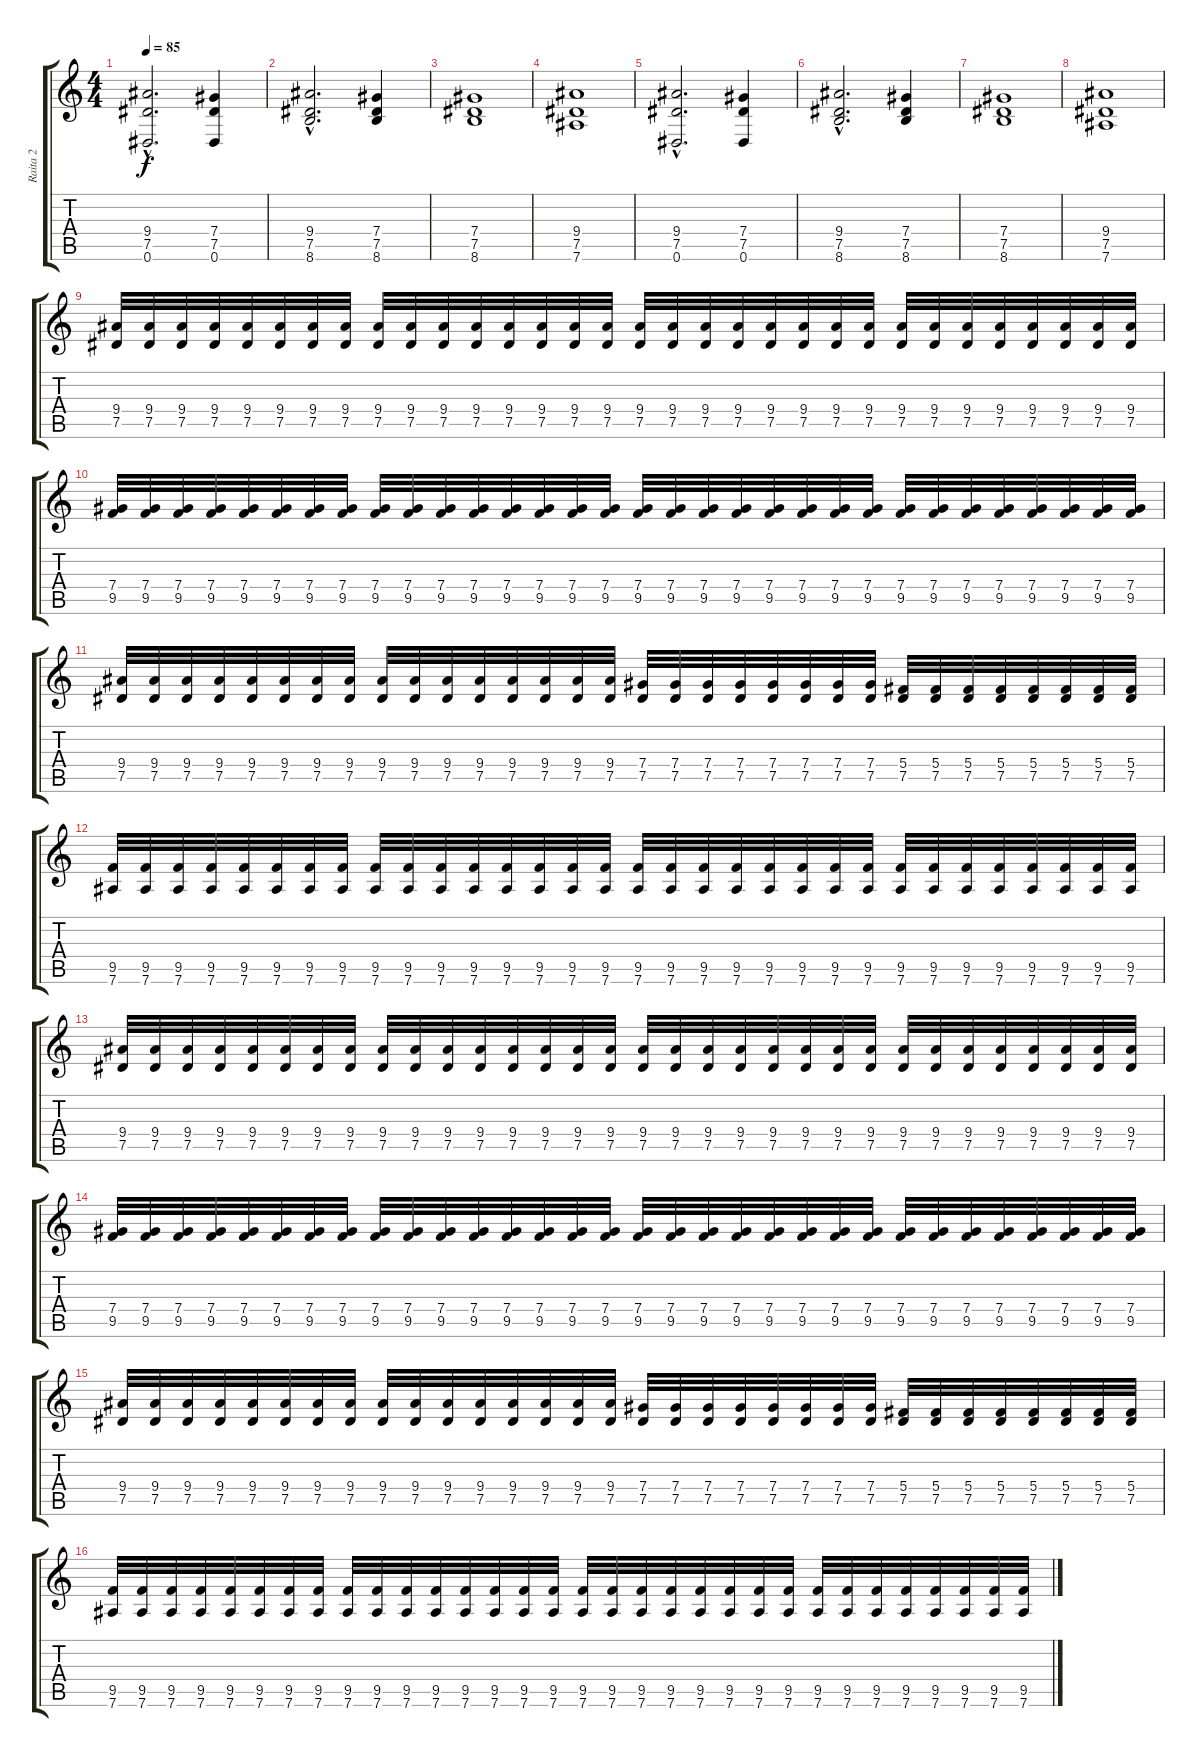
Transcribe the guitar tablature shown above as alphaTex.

\track ("Raita 2" "Raita 2") {instrument distortionguitar}
\staff {score tabs}
\tuning (Eb4 Bb3 Gb3 Db3 Ab2 Eb2) {hide}
\ts (4 4)
\tempo 85
\clef g2
\ks c
(9.4{hac} 7.5{hac} 0.6{hac}).2{d dy f} (7.4 7.5 0.6).4 |
(9.4{hac} 7.5{hac} 8.6{hac}).2{d} (7.4 7.5 8.6).4 |
(7.4 7.5 8.6).1 |
(9.4 7.5 7.6).1 |
(9.4{hac} 7.5{hac} 0.6{hac}).2{d} (7.4 7.5 0.6).4 |
(9.4{hac} 7.5{hac} 8.6{hac}).2{d} (7.4 7.5 8.6).4 |
(7.4 7.5 8.6).1 |
(9.4 7.5 7.6).1 |
(9.4 7.5).32{volume 7} (9.4 7.5).32 (9.4 7.5).32 (9.4 7.5).32 (9.4 7.5).32 (9.4 7.5).32 (9.4 7.5).32 (9.4 7.5).32 (9.4 7.5).32 (9.4 7.5).32 (9.4 7.5).32 (9.4 7.5).32 (9.4 7.5).32 (9.4 7.5).32 (9.4 7.5).32 (9.4 7.5).32 (9.4 7.5).32 (9.4 7.5).32 (9.4 7.5).32 (9.4 7.5).32 (9.4 7.5).32 (9.4 7.5).32 (9.4 7.5).32 (9.4 7.5).32 (9.4 7.5).32 (9.4 7.5).32 (9.4 7.5).32 (9.4 7.5).32 (9.4 7.5).32 (9.4 7.5).32 (9.4 7.5).32 (9.4 7.5).32 |
(7.4 9.5).32{volume 7} (7.4 9.5).32 (7.4 9.5).32 (7.4 9.5).32 (7.4 9.5).32 (7.4 9.5).32 (7.4 9.5).32 (7.4 9.5).32 (7.4 9.5).32 (7.4 9.5).32 (7.4 9.5).32 (7.4 9.5).32 (7.4 9.5).32 (7.4 9.5).32 (7.4 9.5).32 (7.4 9.5).32 (7.4 9.5).32 (7.4 9.5).32 (7.4 9.5).32 (7.4 9.5).32 (7.4 9.5).32 (7.4 9.5).32 (7.4 9.5).32 (7.4 9.5).32 (7.4 9.5).32 (7.4 9.5).32 (7.4 9.5).32 (7.4 9.5).32 (7.4 9.5).32 (7.4 9.5).32 (7.4 9.5).32 (7.4 9.5).32 |
(9.4 7.5).32{volume 7} (9.4 7.5).32 (9.4 7.5).32 (9.4 7.5).32 (9.4 7.5).32 (9.4 7.5).32 (9.4 7.5).32 (9.4 7.5).32 (9.4 7.5).32 (9.4 7.5).32 (9.4 7.5).32 (9.4 7.5).32 (9.4 7.5).32 (9.4 7.5).32 (9.4 7.5).32 (9.4 7.5).32 (7.4 7.5).32 (7.4 7.5).32 (7.4 7.5).32 (7.4 7.5).32 (7.4 7.5).32 (7.4 7.5).32 (7.4 7.5).32 (7.4 7.5).32 (5.4 7.5).32 (5.4 7.5).32 (5.4 7.5).32 (5.4 7.5).32 (5.4 7.5).32 (5.4 7.5).32 (5.4 7.5).32 (5.4 7.5).32 |
(9.5 7.6).32{volume 7} (9.5 7.6).32 (9.5 7.6).32 (9.5 7.6).32 (9.5 7.6).32 (9.5 7.6).32 (9.5 7.6).32 (9.5 7.6).32 (9.5 7.6).32 (9.5 7.6).32 (9.5 7.6).32 (9.5 7.6).32 (9.5 7.6).32 (9.5 7.6).32 (9.5 7.6).32 (9.5 7.6).32 (9.5 7.6).32 (9.5 7.6).32 (9.5 7.6).32 (9.5 7.6).32 (9.5 7.6).32 (9.5 7.6).32 (9.5 7.6).32 (9.5 7.6).32 (9.5 7.6).32 (9.5 7.6).32 (9.5 7.6).32 (9.5 7.6).32 (9.5 7.6).32 (9.5 7.6).32 (9.5 7.6).32 (9.5 7.6).32 |
(9.4 7.5).32{volume 7} (9.4 7.5).32 (9.4 7.5).32 (9.4 7.5).32 (9.4 7.5).32 (9.4 7.5).32 (9.4 7.5).32 (9.4 7.5).32 (9.4 7.5).32 (9.4 7.5).32 (9.4 7.5).32 (9.4 7.5).32 (9.4 7.5).32 (9.4 7.5).32 (9.4 7.5).32 (9.4 7.5).32 (9.4 7.5).32 (9.4 7.5).32 (9.4 7.5).32 (9.4 7.5).32 (9.4 7.5).32 (9.4 7.5).32 (9.4 7.5).32 (9.4 7.5).32 (9.4 7.5).32 (9.4 7.5).32 (9.4 7.5).32 (9.4 7.5).32 (9.4 7.5).32 (9.4 7.5).32 (9.4 7.5).32 (9.4 7.5).32 |
(7.4 9.5).32{volume 7} (7.4 9.5).32 (7.4 9.5).32 (7.4 9.5).32 (7.4 9.5).32 (7.4 9.5).32 (7.4 9.5).32 (7.4 9.5).32 (7.4 9.5).32 (7.4 9.5).32 (7.4 9.5).32 (7.4 9.5).32 (7.4 9.5).32 (7.4 9.5).32 (7.4 9.5).32 (7.4 9.5).32 (7.4 9.5).32 (7.4 9.5).32 (7.4 9.5).32 (7.4 9.5).32 (7.4 9.5).32 (7.4 9.5).32 (7.4 9.5).32 (7.4 9.5).32 (7.4 9.5).32 (7.4 9.5).32 (7.4 9.5).32 (7.4 9.5).32 (7.4 9.5).32 (7.4 9.5).32 (7.4 9.5).32 (7.4 9.5).32 |
(9.4 7.5).32{volume 7} (9.4 7.5).32 (9.4 7.5).32 (9.4 7.5).32 (9.4 7.5).32 (9.4 7.5).32 (9.4 7.5).32 (9.4 7.5).32 (9.4 7.5).32 (9.4 7.5).32 (9.4 7.5).32 (9.4 7.5).32 (9.4 7.5).32 (9.4 7.5).32 (9.4 7.5).32 (9.4 7.5).32 (7.4 7.5).32 (7.4 7.5).32 (7.4 7.5).32 (7.4 7.5).32 (7.4 7.5).32 (7.4 7.5).32 (7.4 7.5).32 (7.4 7.5).32 (5.4 7.5).32 (5.4 7.5).32 (5.4 7.5).32 (5.4 7.5).32 (5.4 7.5).32 (5.4 7.5).32 (5.4 7.5).32 (5.4 7.5).32 |
(9.5 7.6).32{volume 7} (9.5 7.6).32 (9.5 7.6).32 (9.5 7.6).32 (9.5 7.6).32 (9.5 7.6).32 (9.5 7.6).32 (9.5 7.6).32 (9.5 7.6).32 (9.5 7.6).32 (9.5 7.6).32 (9.5 7.6).32 (9.5 7.6).32 (9.5 7.6).32 (9.5 7.6).32 (9.5 7.6).32 (9.5 7.6).32 (9.5 7.6).32 (9.5 7.6).32 (9.5 7.6).32 (9.5 7.6).32 (9.5 7.6).32 (9.5 7.6).32 (9.5 7.6).32 (9.5 7.6).32 (9.5 7.6).32 (9.5 7.6).32 (9.5 7.6).32 (9.5 7.6).32 (9.5 7.6).32 (9.5 7.6).32 (9.5 7.6).32
